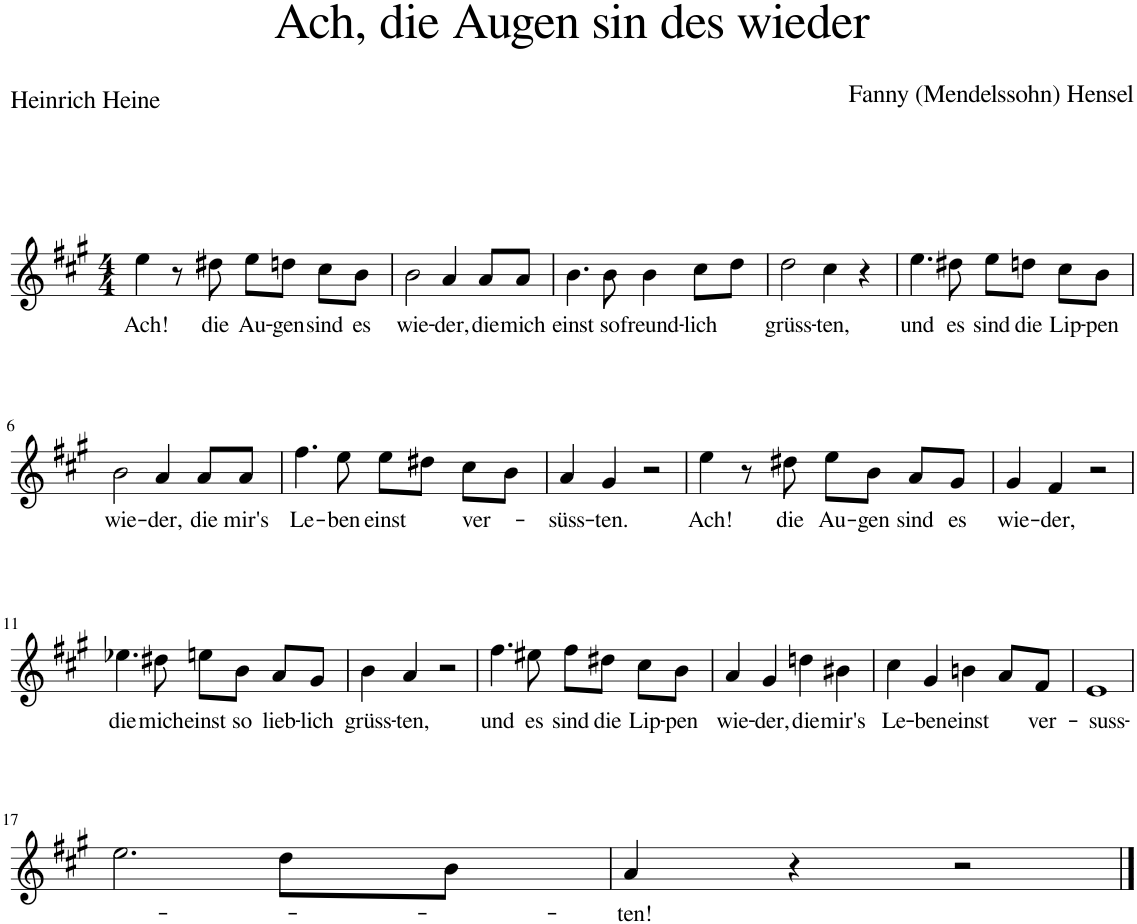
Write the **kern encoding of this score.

**kern	**text
*part1	*part1
*staff1	*staff1
*I"Piano	*
*I'Pno	*
*clefG2	*
*k[f#c#g#]	*
*M4/4	*
=1	=1
!	!LO:LY:b
4ee\	Ach!
8r	.
!	!LO:LY:b
8dd#X\	die
!	!LO:LY:b
8ee\L	Au-
!	!LO:LY:b
8ddn\J	-gen
!	!LO:LY:b
8cc#\L	sind
!	!LO:LY:b
8b\J	es
=2	=2
!	!LO:LY:b
2b\	wie-
!	!LO:LY:b
4a/	-der,
!	!LO:LY:b
8a/L	die
!	!LO:LY:b
8a/J	mich
=3	=3
!	!LO:LY:b
4.b\	einst
!	!LO:LY:b
8b\	so
!	!LO:LY:b
4b\	freund-
!	!LO:LY:b
8cc#\L	-lich
8dd\J	.
=4	=4
!	!LO:LY:b
2dd\	grüss-
!	!LO:LY:b
4cc#\	-ten,
4r	.
=5	=5
!	!LO:LY:b
4.ee\	und
!	!LO:LY:b
8dd#X\	es
!	!LO:LY:b
8ee\L	sind
!	!LO:LY:b
8ddn\J	die
!	!LO:LY:b
8cc#\L	Lip-
!	!LO:LY:b
8b\J	-pen
!!LO:LB:g=z
=6	=6
!	!LO:LY:b
2b\	wie-
!	!LO:LY:b
4a/	-der,
!	!LO:LY:b
8a/L	die
!	!LO:LY:b
8a/J	mir's
=7	=7
!	!LO:LY:b
4.ff#\	Le-
!	!LO:LY:b
8ee\	-ben
!	!LO:LY:b
8ee\L	einst
8dd#X\J	.
!	!LO:LY:b
8cc#\L	ver-
8b\J	.
=8	=8
!	!LO:LY:b
4a/	-süss-
!	!LO:LY:b
4g#/	-ten.
2r	.
=9	=9
!	!LO:LY:b
4ee\	Ach!
8r	.
!	!LO:LY:b
8dd#X\	die
!	!LO:LY:b
8ee\L	Au-
!	!LO:LY:b
8b\J	-gen
!	!LO:LY:b
8a/L	sind
!	!LO:LY:b
8g#/J	es
=10	=10
!	!LO:LY:b
4g#/	wie-
!	!LO:LY:b
4f#/	-der,
2r	.
!!LO:LB:g=z
=11	=11
!	!LO:LY:b
4.ee-X\	die
!	!LO:LY:b
8dd#X\	mich
!	!LO:LY:b
8een\L	einst
!	!LO:LY:b
8b\J	so
!	!LO:LY:b
8a/L	lieb-
!	!LO:LY:b
8g#/J	-lich
=12	=12
!	!LO:LY:b
4b\	grüss-
!	!LO:LY:b
4a/	-ten,
2r	.
=13	=13
!	!LO:LY:b
4.ff#\	und
!	!LO:LY:b
8ee#X\	es
!	!LO:LY:b
8ff#\L	sind
!	!LO:LY:b
8dd#X\J	die
!	!LO:LY:b
8cc#\L	Lip-
!	!LO:LY:b
8b\J	-pen
=14	=14
!	!LO:LY:b
4a/	wie-
!	!LO:LY:b
4g#/	-der,
!	!LO:LY:b
4ddn\	die
!	!LO:LY:b
4b#X\	mir's
=15	=15
!	!LO:LY:b
4cc#\	Le-
!	!LO:LY:b
4g#/	-ben
!	!LO:LY:b
4bn\	einst
8a/L	.
!	!LO:LY:b
8f#/J	ver-
=16	=16
!	!LO:LY:b
1e	-suss-
!!LO:LB:g=z
=17	=17
2.ee\	.
8dd\L	.
8b\J	.
=18	=18
!	!LO:LY:b
4a/	-ten!
4r	.
2r	.
==	==
*-	*-
